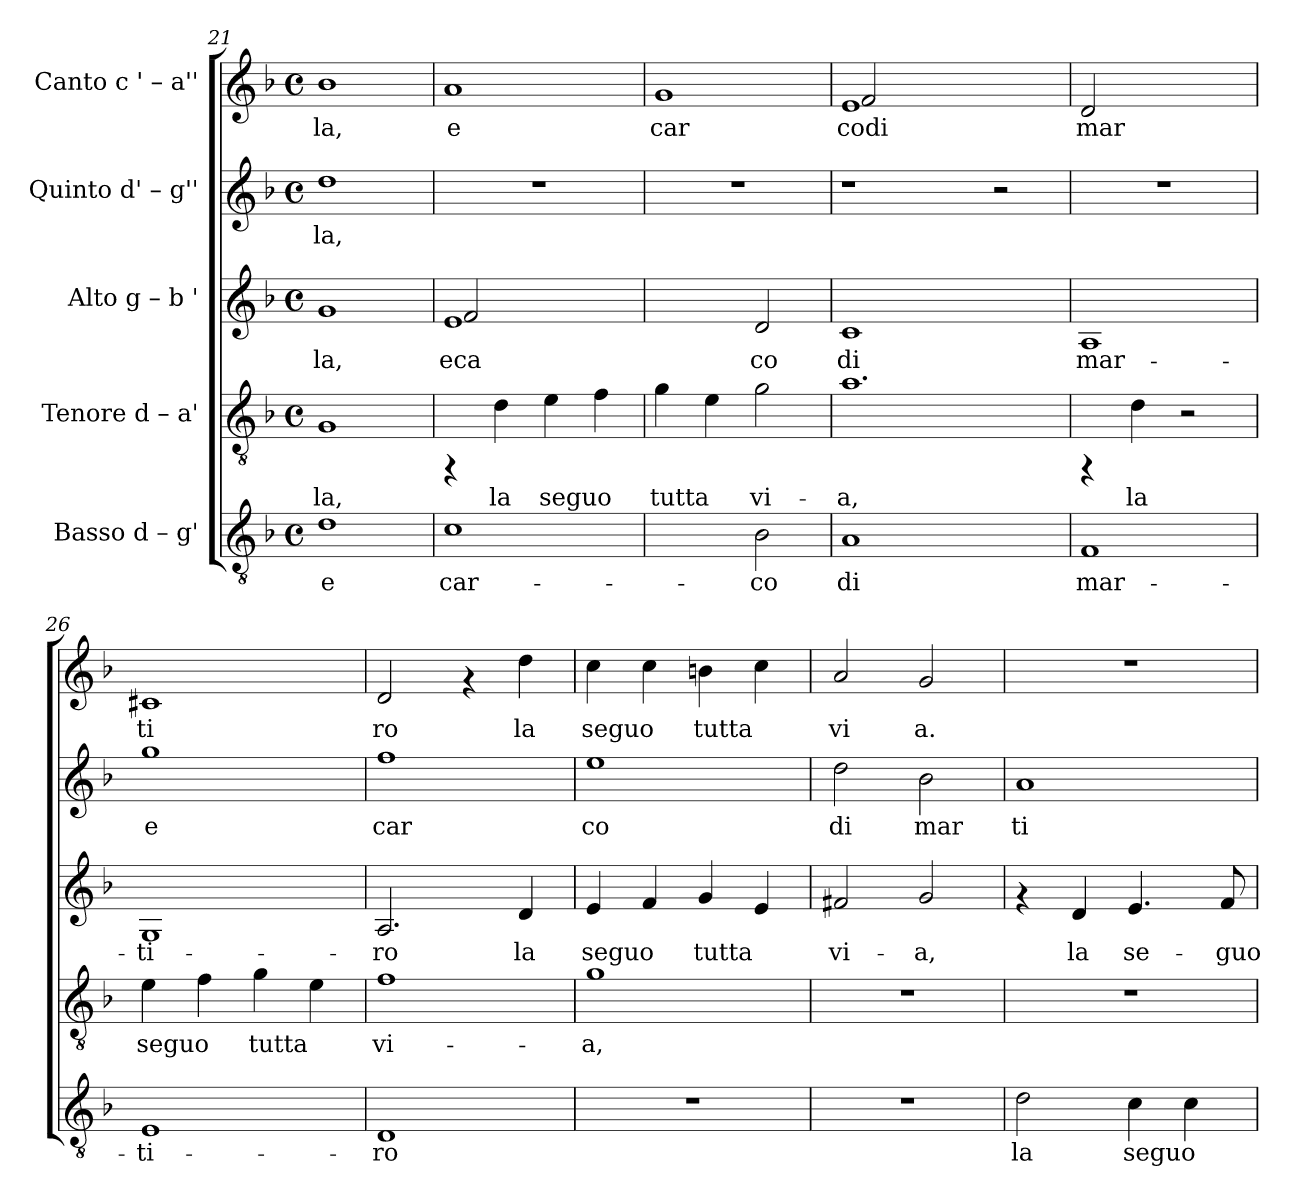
**kern	**text	**kern	**text	**kern	**text	**kern	**text	**kern	**text
*part5	*part5	*part4	*part4	*part3	*part3	*part2	*part2	*part1	*part1
*staff5	*staff5	*staff4	*staff4	*staff3	*staff3	*staff2	*staff2	*staff1	*staff1
*I"Basso  d – g'	*	*I"Tenore  d – a'	*	*I"Alto  g – b '	*	*I"Quinto  d' – g''	*	*I"Canto  c ' – a''	*
*clefGv2	*	*clefGv2	*	*clefG2	*	*clefG2	*	*clefG2	*
*k[b-]	*	*k[b-]	*	*k[b-]	*	*k[b-]	*	*k[b-]	*
*F:	*	*F:	*	*F:	*	*F:	*	*F:	*
*M4/4	*	*M4/4	*	*M4/4	*	*M4/4	*	*M4/4	*
*met(c)	*	*met(c)	*	*met(c)	*	*met(c)	*	*met(c)	*
=21	=21	=21	=21	=21	=21	=21	=21	=21	=21
!	!LO:LY:b:rj	!	!LO:LY:b:rj	!	!LO:LY:b:rj	!	!LO:LY:b:rj	!	!LO:LY:b:rj
1d	e	1G	la,	1g	la,	1dd	la,	1b-	la,
!!LO:LB:g=z
=22	=22	=22	=22	=22	=22	=22	=22	=22	=22
!	!LO:LY:b:rj	!	!	!	!LO:LY:b:rj	!	!	!	!LO:LY:b:rj
*	*	*	*	*^	*	*	*	*	*
1c	car-	4rFF	.	1e	2f/	eca	1r	.	1a	e
!	!	!	!LO:LY:b:rj	!	!	!	!	!	!	!
.	.	4d\	la	.	.	.	.	.	.	.
!	!	!	!LO:LY:b:rj	!	!	!	!	!	!	!
.	.	4e\	seguo	.	2ryy	.	.	.	.	.
!	!	!	!LO:LY:b:rj	!	!	!	!	!	!	!
.	.	4f\	.	.	.	.	.	.	.	.
*	*	*	*	*v	*v	*	*	*	*	*
=23	=23	=23	=23	=23	=23	=23	=23	=23	=23
!	!	!	!LO:LY:b:rj	!	!	!	!	!	!LO:LY:b:rj
2ryy	.	4g\	tutta-	2ryy	.	1r	.	1g	car
!	!	!	!LO:LY:b:rj	!	!	!	!	!	!
.	.	4e\	--	.	.	.	.	.	.
!	!LO:LY:b:rj	!	!LO:LY:b:rj	!	!LO:LY:b:rj	!	!	!	!
2B-\	-co	2g\	-vi-	2d/	co	.	.	.	.
=24	=24	=24	=24	=24	=24	=24	=24	=24	=24
!	!LO:LY:b:rj	!	!LO:LY:b:rj	!	!LO:LY:b:rj	!	!	!	!LO:LY:b:rj
*	*	*	*	*	*	*	*	*^	*
1A	di	1.a	-a,	1c	di	1r	.	1e	2f/	codi
.	.	.	.	.	.	.	.	.	2ryy	.
2ryy	.	.	.	2ryy	.	2r	.	2ryy	2ryy	.
=25	=25	=25	=25	=25	=25	=25	=25	=25	=25	=25
!	!LO:LY:b:rj	!	!	!	!LO:LY:b:rj	!	!	!	!	!LO:LY:b:rj
*	*	*	*	*	*	*	*	*v	*v	*
1F	mar-	4rFF	.	1A	mar-	1r	.	2d/	mar
!	!	!	!LO:LY:b:rj	!	!	!	!	!	!
.	.	4d\	la	.	.	.	.	.	.
.	.	2r	.	.	.	.	.	2ryy	.
=26	=26	=26	=26	=26	=26	=26	=26	=26	=26
!	!LO:LY:b:rj	!	!LO:LY:b:rj	!	!LO:LY:b:rj	!	!LO:LY:b:rj	!	!LO:LY:b:rj
1E	-ti-	4e\	seguo	1G	-ti-	1gg	e	1c#X	ti
!	!	!	!LO:LY:b:rj	!	!	!	!	!	!
.	.	4f\	.	.	.	.	.	.	.
!	!	!	!LO:LY:b:rj	!	!	!	!	!	!
.	.	4g\	tutta-	.	.	.	.	.	.
!	!	!	!LO:LY:b:rj	!	!	!	!	!	!
.	.	4e\	--	.	.	.	.	.	.
=27	=27	=27	=27	=27	=27	=27	=27	=27	=27
!	!LO:LY:b:rj	!	!LO:LY:b:rj	!	!LO:LY:b:rj	!	!LO:LY:b:rj	!	!LO:LY:b:rj
1D	-ro	1f	-vi-	2.A/	-ro	1ff	car	2d/	ro
.	.	.	.	.	.	.	.	4rf	.
!	!	!	!	!	!LO:LY:b:rj	!	!	!	!LO:LY:b:rj
.	.	.	.	4d/	la	.	.	4dd\	la
=28	=28	=28	=28	=28	=28	=28	=28	=28	=28
!	!	!	!LO:LY:b:rj	!	!LO:LY:b:rj	!	!LO:LY:b:rj	!	!LO:LY:b:rj
1r	.	1g	-a,	4e/	seguo	1ee	co	4cc\	seguo
!	!	!	!	!	!LO:LY:b:rj	!	!	!	!LO:LY:b:rj
.	.	.	.	4f/	.	.	.	4cc\	.
!	!	!	!	!	!LO:LY:b:rj	!	!	!	!LO:LY:b:rj
.	.	.	.	4g/	tutta-	.	.	4bn\	tutta
!	!	!	!	!	!LO:LY:b:rj	!	!	!	!LO:LY:b:rj
.	.	.	.	4e/	--	.	.	4cc\	.
=29	=29	=29	=29	=29	=29	=29	=29	=29	=29
!	!	!	!	!	!LO:LY:b:rj	!	!LO:LY:b:rj	!	!LO:LY:b:rj
1r	.	1r	.	2f#X/	-vi-	2dd\	di	2a/	vi
!	!	!	!	!	!LO:LY:b:rj	!	!LO:LY:b:rj	!	!LO:LY:b:rj
.	.	.	.	2g/	-a,	2b-\	mar	2g/	a.
=30	=30	=30	=30	=30	=30	=30	=30	=30	=30
!	!LO:LY:b:rj	!	!	!	!	!	!LO:LY:b:rj	!	!
2d\	la	1r	.	4rf	.	1a	ti	1r	.
!	!	!	!	!	!LO:LY:b:rj	!	!	!	!
.	.	.	.	4d/	la	.	.	.	.
!	!LO:LY:b:rj	!	!	!	!LO:LY:b:rj	!	!	!	!
4c\	seguo	.	.	4.e/	se-	.	.	.	.
!	!LO:LY:b:rj	!	!	!	!	!	!	!	!
4c\	.	.	.	.	.	.	.	.	.
!	!	!	!	!	!LO:LY:b:rj	!	!	!	!
.	.	.	.	8f/	-guo	.	.	.	.
=	=	=	=	=	=	=	=	=	=
*-	*-	*-	*-	*-	*-	*-	*-	*-	*-
